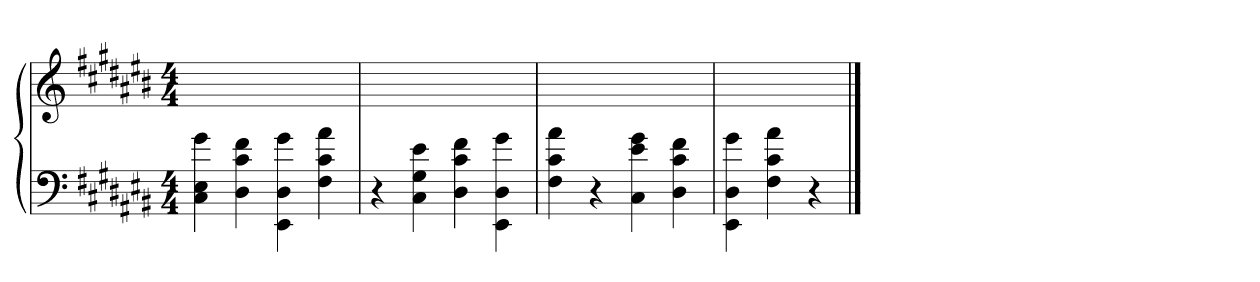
**kern	**kern
*part2	*part1
*staff2	*staff1
*clefF4	*clefG2
*k[f#c#g#d#a#e#b#]	*k[f#c#g#d#a#e#b#]
*C#:	*C#:
*M4/4	*M4/4
*MM60	*MM60
=1	=1
4C# 4E# 4g#	1ryy
4D# 4c# 4f#	.
4EE# 4D# 4g#	.
4F# 4c# 4a#	.
=2	=2
4r	1ryy
4C# 4G# 4e#	.
4D# 4c# 4f#	.
4EE# 4D# 4g#	.
=3	=3
4F# 4c# 4a#	1ryy
4r	.
4C# 4e# 4g#	.
4D# 4c# 4f#	.
=4	=4
4EE# 4D# 4g#	2.ryy
4F# 4c# 4a#	.
4r	.
==	==
*-	*-
